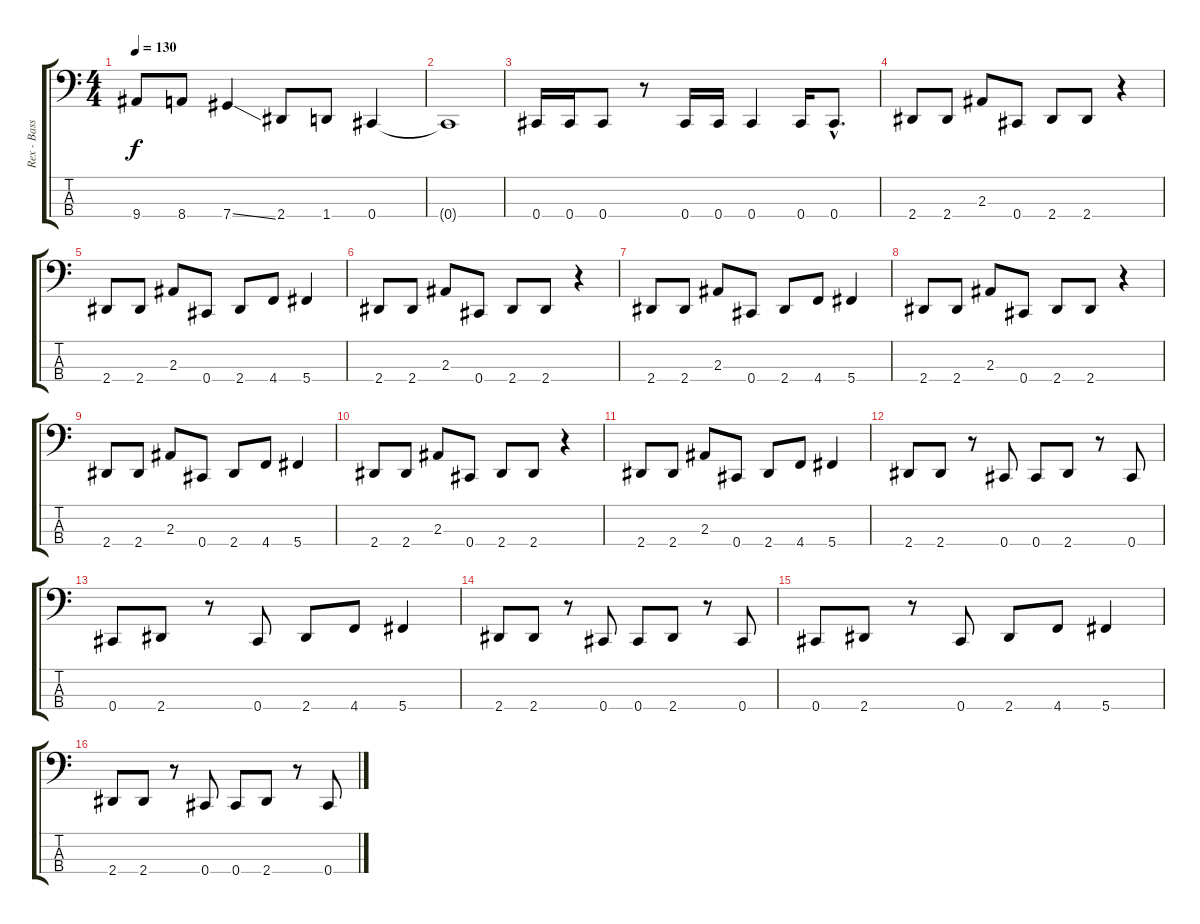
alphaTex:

\track ("Rex - Bass" "Rex - Bass") {instrument electricbasspick}
\staff {score tabs}
\tuning (Gb2 Db2 Ab1 Db1) {hide}
\ts (4 4)
\tempo 130
\clef f4
\ks c
9.4.8{dy f} 8.4.8 7.4{ss}.4 2.4.8 1.4.8 0.4.4 |
0.4{t}.1 |
0.4.16 0.4.16 0.4.8 r.8 0.4.16 0.4.16 0.4.4 0.4.16 0.4{hac}.8{d} |
2.4.8 2.4.8 2.3.8 0.4.8 2.4.8 2.4.8 r.4 |
2.4.8 2.4.8 2.3.8 0.4.8 2.4.8 4.4.8 5.4.4 |
2.4.8 2.4.8 2.3.8 0.4.8 2.4.8 2.4.8 r.4 |
2.4.8 2.4.8 2.3.8 0.4.8 2.4.8 4.4.8 5.4.4 |
2.4.8 2.4.8 2.3.8 0.4.8 2.4.8 2.4.8 r.4 |
2.4.8 2.4.8 2.3.8 0.4.8 2.4.8 4.4.8 5.4.4 |
2.4.8 2.4.8 2.3.8 0.4.8 2.4.8 2.4.8 r.4 |
2.4.8 2.4.8 2.3.8 0.4.8 2.4.8 4.4.8 5.4.4 |
2.4.8 2.4.8 r.8 0.4.8 0.4.8 2.4.8 r.8 0.4.8 |
0.4.8 2.4.8 r.8 0.4.8 2.4.8 4.4.8 5.4.4 |
2.4.8 2.4.8 r.8 0.4.8 0.4.8 2.4.8 r.8 0.4.8 |
0.4.8 2.4.8 r.8 0.4.8 2.4.8 4.4.8 5.4.4 |
2.4.8 2.4.8 r.8 0.4.8 0.4.8 2.4.8 r.8 0.4.8
